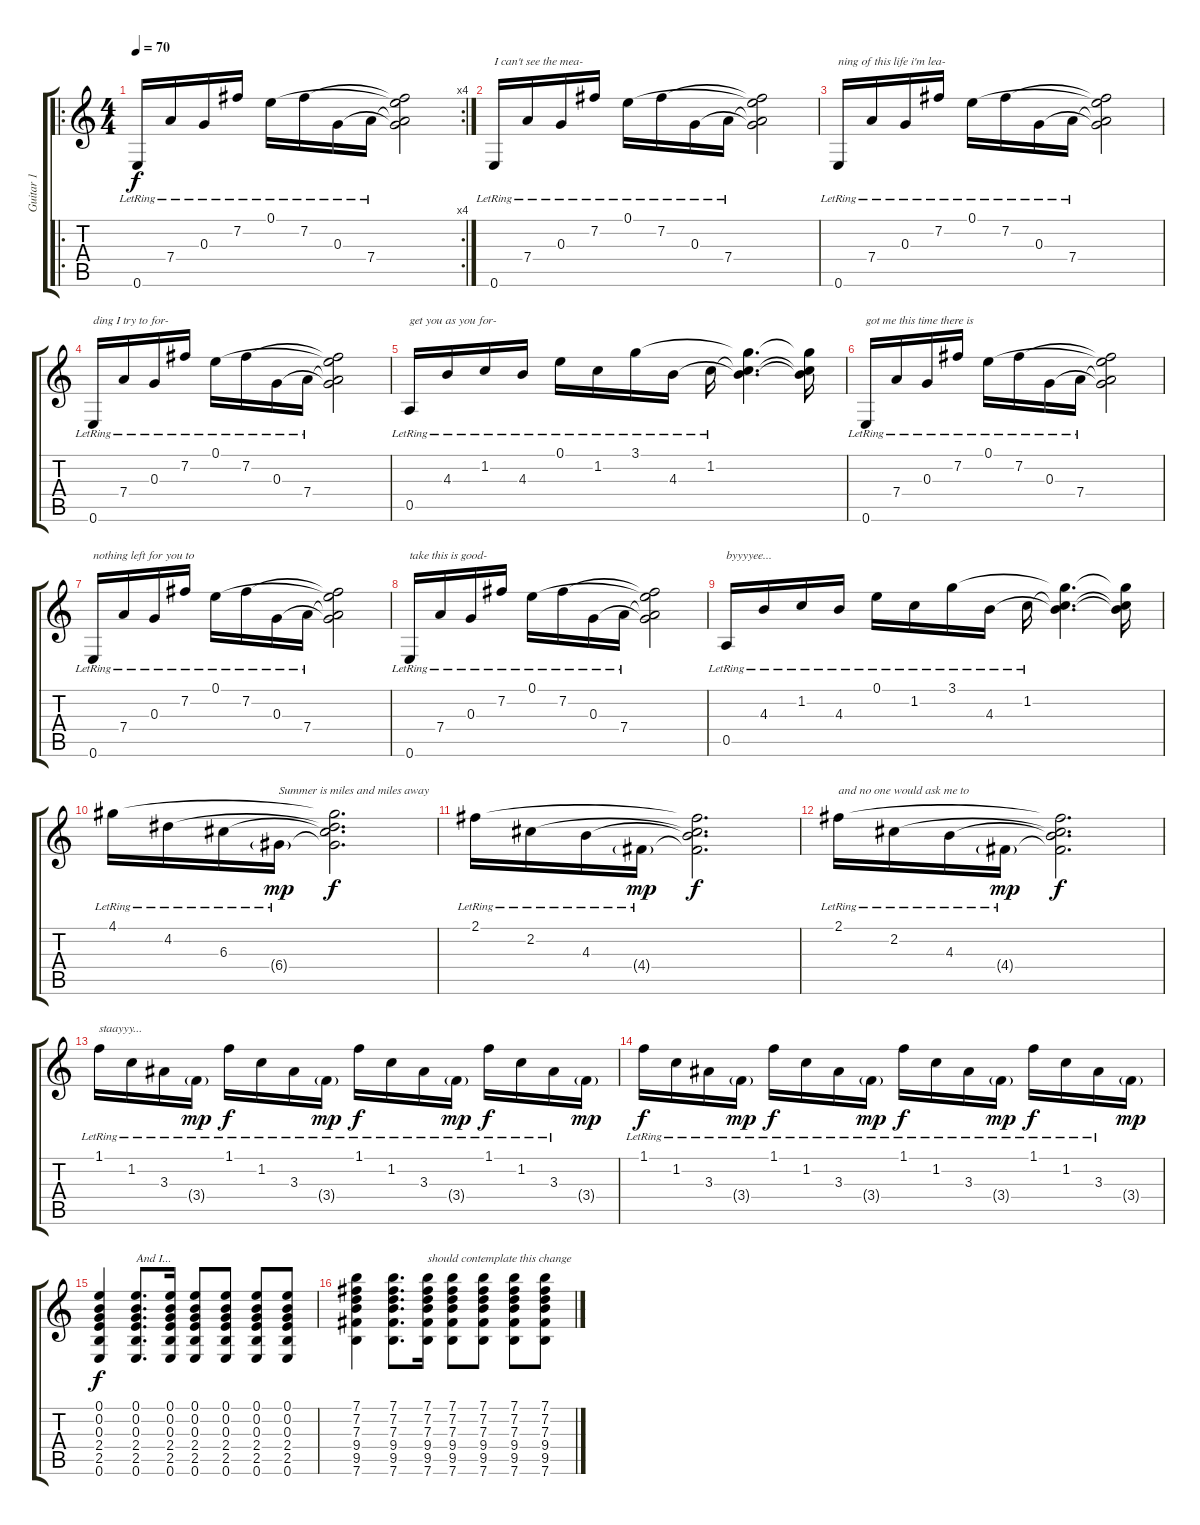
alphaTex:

\track ("Guitar 1" "Guitar 1") {instrument electricguitarjazz}
\staff {score tabs}
\tuning (E4 B3 G3 D3 A2 E2) {hide}
\ro
\rc 4
\ts (4 4)
\tempo 70
\clef g2
\ks c
0.6{lr}.16{dy f instrument electricguitarjazz} 7.4{lr}.16 0.3{lr}.16 7.2{lr}.16 0.1{lr}.16 7.2{lr}.16 0.3{lr}.16 7.4{lr}.16 (0.1{t} 7.2{t} 0.3{t} 7.4{t}).2 |
0.6{lr}.16{txt "I can't see the mea-"} 7.4{lr}.16 0.3{lr}.16 7.2{lr}.16 0.1{lr}.16 7.2{lr}.16 0.3{lr}.16 7.4{lr}.16 (0.1{t} 7.2{t} 0.3{t} 7.4{t}).2 |
0.6{lr}.16{txt "ning of this life i'm lea-"} 7.4{lr}.16 0.3{lr}.16 7.2{lr}.16 0.1{lr}.16 7.2{lr}.16 0.3{lr}.16 7.4{lr}.16 (0.1{t} 7.2{t} 0.3{t} 7.4{t}).2 |
0.6{lr}.16{txt "ding I try to for-"} 7.4{lr}.16 0.3{lr}.16 7.2{lr}.16 0.1{lr}.16 7.2{lr}.16 0.3{lr}.16 7.4{lr}.16 (0.1{t} 7.2{t} 0.3{t} 7.4{t}).2 |
0.5{lr}.16{txt "get you as you for-"} 4.3{lr}.16 1.2{lr}.16 4.3{lr}.16 0.1{lr}.16 1.2{lr}.16 3.1{lr}.16 4.3{lr}.16 1.2{lr}.16 (3.1{t} 1.2{t} 4.3{t}).4{d} (3.1{t} 1.2{t} 4.3{t}).16 |
0.6{lr}.16{txt "got me this time there is"} 7.4{lr}.16 0.3{lr}.16 7.2{lr}.16 0.1{lr}.16 7.2{lr}.16 0.3{lr}.16 7.4{lr}.16 (0.1{t} 7.2{t} 0.3{t} 7.4{t}).2 |
0.6{lr}.16{txt "nothing left for you to"} 7.4{lr}.16 0.3{lr}.16 7.2{lr}.16 0.1{lr}.16 7.2{lr}.16 0.3{lr}.16 7.4{lr}.16 (0.1{t} 7.2{t} 0.3{t} 7.4{t}).2 |
0.6{lr}.16{txt "take this is good-"} 7.4{lr}.16 0.3{lr}.16 7.2{lr}.16 0.1{lr}.16 7.2{lr}.16 0.3{lr}.16 7.4{lr}.16 (0.1{t} 7.2{t} 0.3{t} 7.4{t}).2 |
0.5{lr}.16{txt "byyyyee..."} 4.3{lr}.16 1.2{lr}.16 4.3{lr}.16 0.1{lr}.16 1.2{lr}.16 3.1{lr}.16 4.3{lr}.16 1.2{lr}.16 (3.1{t} 1.2{t} 4.3{t}).4{d} (3.1{t} 1.2{t} 4.3{t}).16 |
4.1{lr}.16 4.2{lr}.16 6.3{lr}.16 6.4{g lr}.16{txt "Summer is miles and miles away" dy mp} (4.1{t} 4.2{t} 6.3{t} 6.4{t}).2{d dy f} |
2.1{lr}.16 2.2{lr}.16 4.3{lr}.16 4.4{g lr}.16{dy mp} (2.1{t} 2.2{t} 4.3{t} 4.4{t}).2{d dy f} |
2.1{lr}.16{txt "and no one would ask me to"} 2.2{lr}.16 4.3{lr}.16 4.4{g lr}.16{dy mp} (2.1{t} 2.2{t} 4.3{t} 4.4{t}).2{d dy f} |
1.1{lr}.16{txt "staayyy..."} 1.2{lr}.16 3.3{lr}.16 3.4{g lr}.16{dy mp} 1.1{lr}.16{dy f} 1.2{lr}.16 3.3{lr}.16 3.4{g lr}.16{dy mp} 1.1{lr}.16{dy f} 1.2{lr}.16 3.3{lr}.16 3.4{g lr}.16{dy mp} 1.1{lr}.16{dy f} 1.2{lr}.16 3.3{lr}.16 3.4{g}.16{dy mp} |
1.1{lr}.16{dy f} 1.2{lr}.16 3.3{lr}.16 3.4{g lr}.16{dy mp} 1.1{lr}.16{dy f} 1.2{lr}.16 3.3{lr}.16 3.4{g lr}.16{dy mp} 1.1{lr}.16{dy f} 1.2{lr}.16 3.3{lr}.16 3.4{g lr}.16{dy mp} 1.1{lr}.16{dy f} 1.2{lr}.16 3.3{lr}.16 3.4{g}.16{dy mp} |
(0.1 0.2 0.3 2.4 2.5 0.6).4{dy f instrument acousticguitarsteel} (0.1 0.2 0.3 2.4 2.5 0.6).8{d txt "And I..."} (0.1 0.2 0.3 2.4 2.5 0.6).16 (0.1 0.2 0.3 2.4 2.5 0.6).8 (0.1 0.2 0.3 2.4 2.5 0.6).8 (0.1 0.2 0.3 2.4 2.5 0.6).8 (0.1 0.2 0.3 2.4 2.5 0.6).8 |
(7.1 7.2 7.3 9.4 9.5 7.6).4 (7.1 7.2 7.3 9.4 9.5 7.6).8{d} (7.1 7.2 7.3 9.4 9.5 7.6).16{txt "should contemplate this change"} (7.1 7.2 7.3 9.4 9.5 7.6).8 (7.1 7.2 7.3 9.4 9.5 7.6).8 (7.1 7.2 7.3 9.4 9.5 7.6).8 (7.1 7.2 7.3 9.4 9.5 7.6).8
